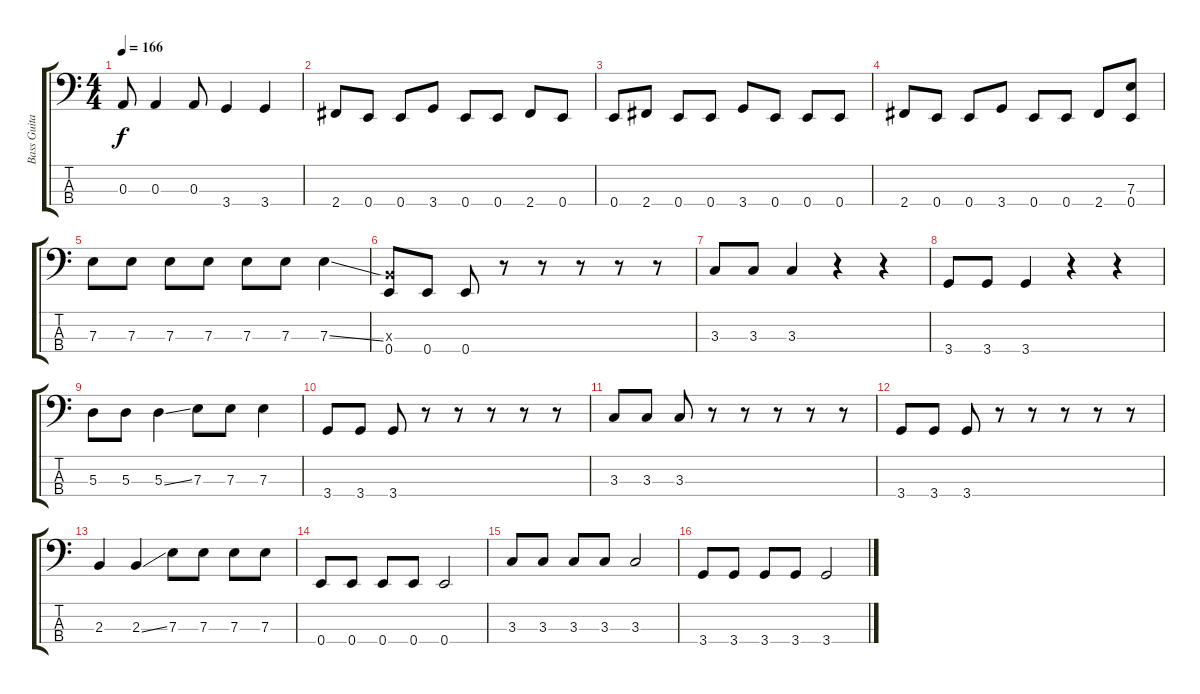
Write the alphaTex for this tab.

\track ("Bass Guitar" "Bass Guita") {instrument electricbassfinger}
\staff {score tabs}
\tuning (G2 D2 A1 E1) {hide}
\ts (4 4)
\tempo 166
\clef f4
\ks c
0.3{t}.8{dy f} 0.3.4 0.3.8 3.4.4 3.4.4 |
2.4.8 0.4.8 0.4.8 3.4.8 0.4.8 0.4.8 2.4.8 0.4.8 |
0.4.8 2.4.8 0.4.8 0.4.8 3.4.8 0.4.8 0.4.8 0.4.8 |
2.4.8 0.4.8 0.4.8 3.4.8 0.4.8 0.4.8 2.4.8 (7.3 0.4).8 |
7.3.8 7.3.8 7.3.8 7.3.8 7.3.8 7.3.8 7.3{ss}.4 |
(2.3{x} 0.4).8 0.4.8 0.4.8 r.8 r.8 r.8 r.8 r.8 |
3.3.8 3.3.8 3.3.4 r.4 r.4 |
3.4.8 3.4.8 3.4.4 r.4 r.4 |
5.3.8 5.3.8 5.3{ss}.4 7.3.8 7.3.8 7.3.4 |
3.4.8 3.4.8 3.4.8 r.8 r.8 r.8 r.8 r.8 |
3.3.8 3.3.8 3.3.8 r.8 r.8 r.8 r.8 r.8 |
3.4.8 3.4.8 3.4.8 r.8 r.8 r.8 r.8 r.8 |
2.3.4 2.3{ss}.4 7.3.8 7.3.8 7.3.8 7.3.8 |
0.4.8 0.4.8 0.4.8 0.4.8 0.4.2 |
3.3.8 3.3.8 3.3.8 3.3.8 3.3.2 |
3.4.8 3.4.8 3.4.8 3.4.8 3.4.2
